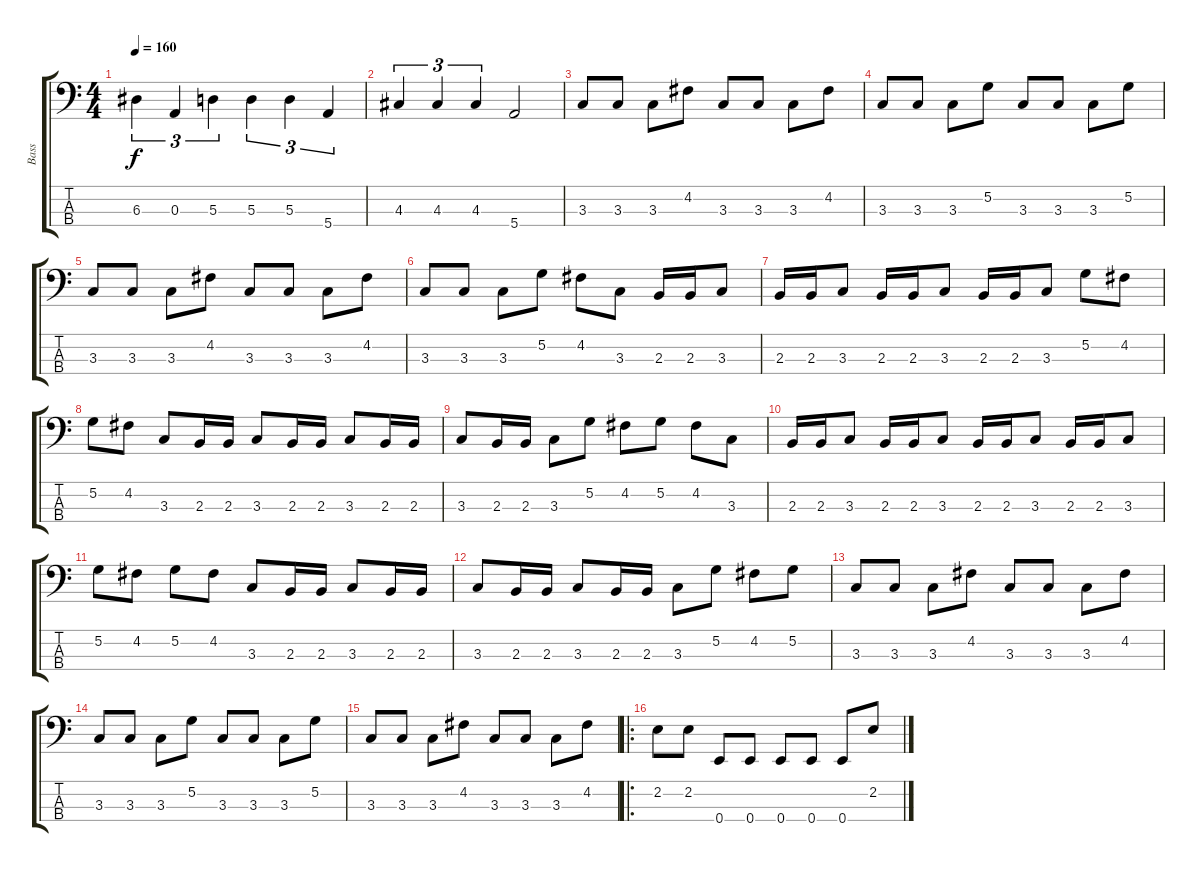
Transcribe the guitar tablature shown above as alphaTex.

\track ("Bass" "Bass") {instrument electricbasspick}
\staff {score tabs}
\tuning (G2 D2 A1 E1) {hide}
\ts (4 4)
\tempo 160
\clef f4
\ks c
6.3.4{tu (3 2) dy f} 0.3.4{tu (3 2)} 5.3.4{tu (3 2)} 5.3.4{tu (3 2)} 5.3.4{tu (3 2)} 5.4.4{tu (3 2)} |
4.3.4{tu (3 2)} 4.3.4{tu (3 2)} 4.3.4{tu (3 2)} 5.4.2 |
3.3.8 3.3.8 3.3.8 4.2.8 3.3.8 3.3.8 3.3.8 4.2.8 |
3.3.8 3.3.8 3.3.8 5.2.8 3.3.8 3.3.8 3.3.8 5.2.8 |
3.3.8 3.3.8 3.3.8 4.2.8 3.3.8 3.3.8 3.3.8 4.2.8 |
3.3.8 3.3.8 3.3.8 5.2.8 4.2.8 3.3.8 2.3.16 2.3.16 3.3.8 |
2.3.16 2.3.16 3.3.8 2.3.16 2.3.16 3.3.8 2.3.16 2.3.16 3.3.8 5.2.8 4.2.8 |
5.2.8 4.2.8 3.3.8 2.3.16 2.3.16 3.3.8 2.3.16 2.3.16 3.3.8 2.3.16 2.3.16 |
3.3.8 2.3.16 2.3.16 3.3.8 5.2.8 4.2.8 5.2.8 4.2.8 3.3.8 |
2.3.16 2.3.16 3.3.8 2.3.16 2.3.16 3.3.8 2.3.16 2.3.16 3.3.8 2.3.16 2.3.16 3.3.8 |
5.2.8 4.2.8 5.2.8 4.2.8 3.3.8 2.3.16 2.3.16 3.3.8 2.3.16 2.3.16 |
3.3.8 2.3.16 2.3.16 3.3.8 2.3.16 2.3.16 3.3.8 5.2.8 4.2.8 5.2.8 |
3.3.8 3.3.8 3.3.8 4.2.8 3.3.8 3.3.8 3.3.8 4.2.8 |
3.3.8 3.3.8 3.3.8 5.2.8 3.3.8 3.3.8 3.3.8 5.2.8 |
3.3.8 3.3.8 3.3.8 4.2.8 3.3.8 3.3.8 3.3.8 4.2.8 |
\ro
2.2.8 2.2.8 0.4.8 0.4.8 0.4.8 0.4.8 0.4.8 2.2.8
